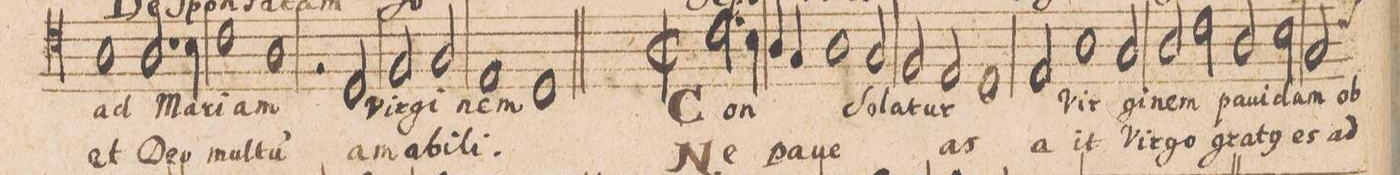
**kern	**text	**text
*I"ALTVS.	*	*
*clefC4	*	*
*k[]	*	*
*met(C|)	*	*
*M2/1	*	*
1A\	ad	et
=11-	=11-	=11-
2.A/	Ma-	De-
4B\	.	-o
1c\	-ri-	mul-
=12-	=12-	=12-
1A\	-am	-t(um)
2rF	.	.
2D/	Vir-	a-
=13-	=13-	=13-
2F/	.	-ma-
2G/	-gi-	.
1E/	-nem	-bi-
=14-	=14-	=14-
0D/	.	-li.
=15||	=15||	=15||
*M2/1	*	*
*met(C|)	*	*
2.c\	Con-	Ne
4B	.	.
4A/	.	pa-
4G/	.	.
1A\	.	-ne
=16-	=16-	=16-
2G/	-so-	.
2F/	-la-	.
2E/	.	.
=17-	=17-	=17-
1D/	-tur	as
2E/	Vir-	a-
1A\	.	-it
=18-	=18-	=18-
2G/	-gi-	Vir-
2A/	-nem	-go
2c\	pa-	gra-
=19-	=19-	=19-
2A/	-ni-	-t(um)
2B\	-dam	es
*custos:c	*	*
2G/	ob-	ad
*-	*-	*-
